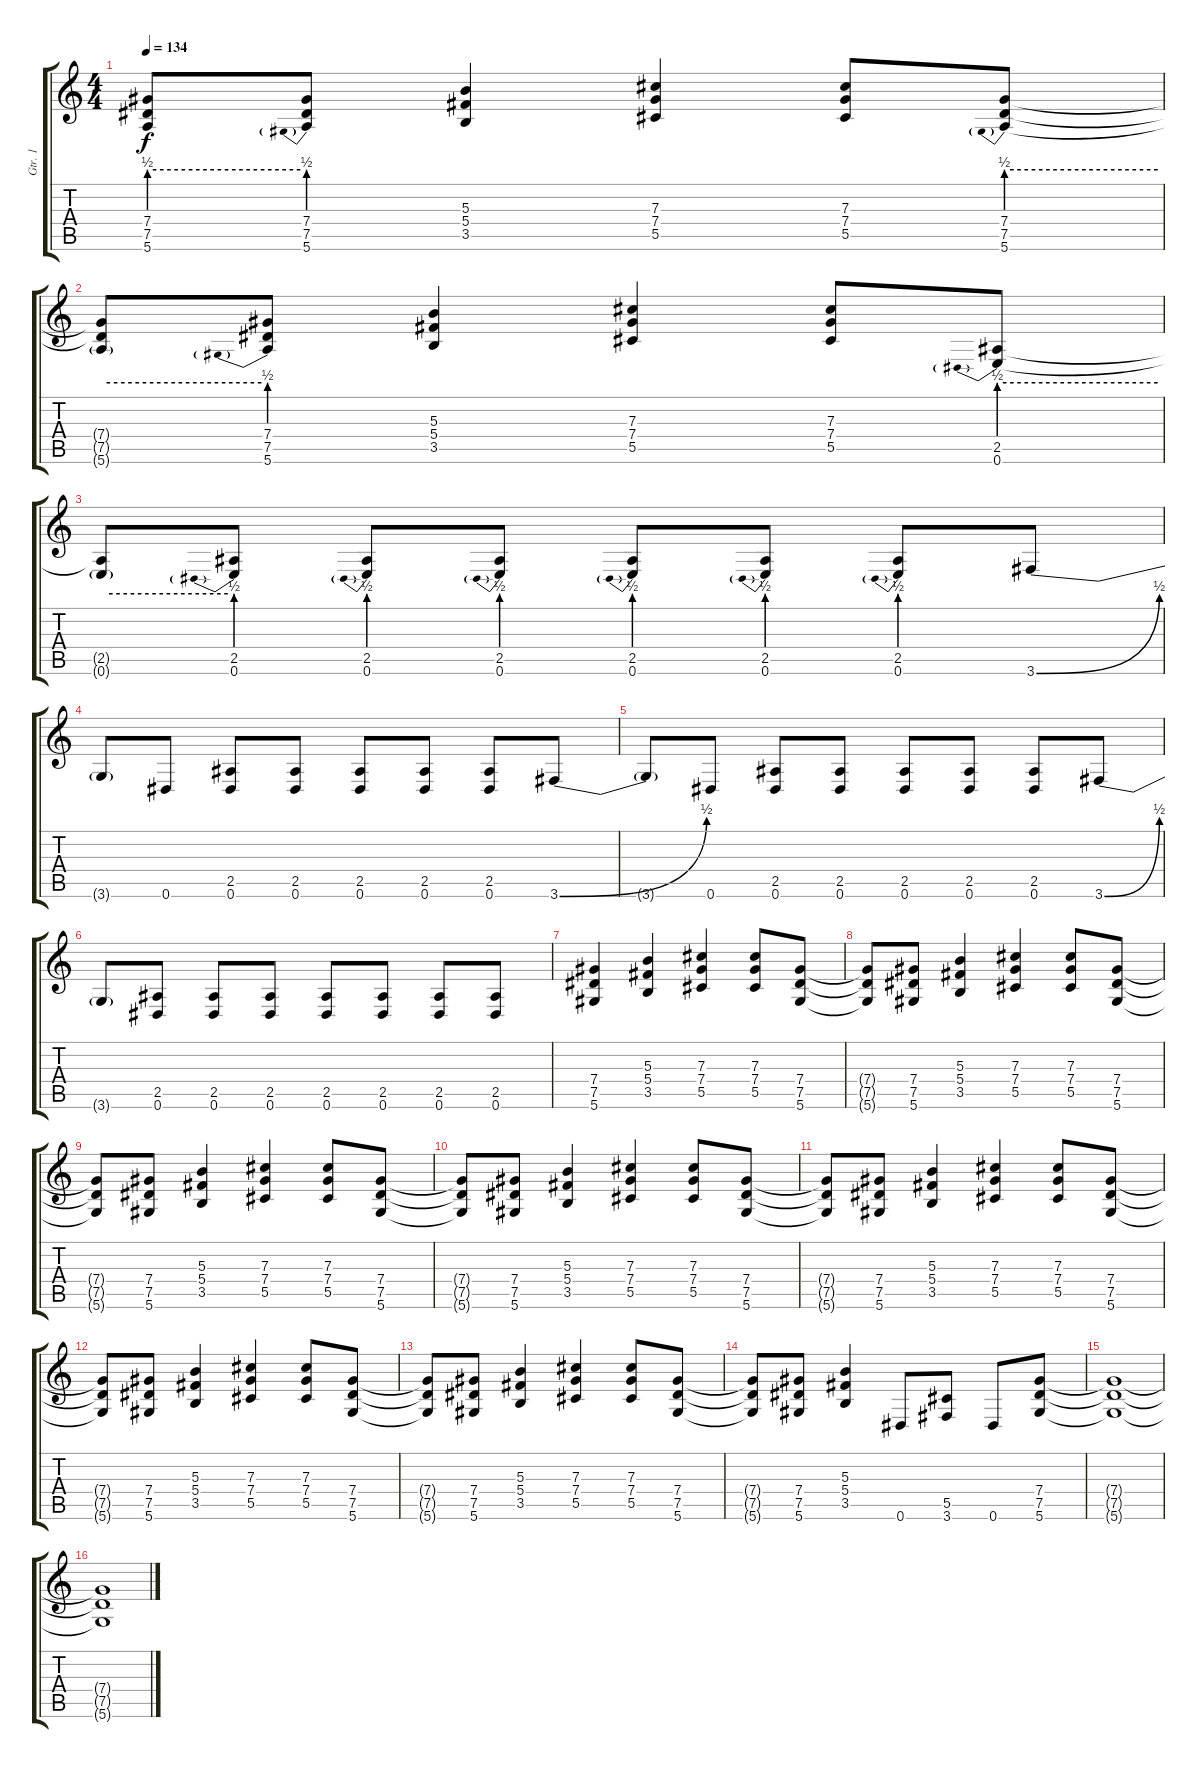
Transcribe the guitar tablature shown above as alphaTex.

\track ("Gtr. 1" "Gtr. 1") {instrument overdrivenguitar}
\staff {score tabs}
\tuning (Eb4 Bb3 Gb3 Db3 Ab2 Eb2) {hide}
\ts (4 4)
\tempo 134
\clef g2
\ks c
(7.4{t} 7.5{t} 5.6{be (hold 0 2 60 2) t}).8{dy f} (7.4 7.5 5.6{be (prebend 0 2 60 2)}).8 (5.3 5.4 3.5).4 (7.3 7.4 5.5).4 (7.3 7.4 5.5).8 (7.4 7.5 5.6{be (prebend 0 2 60 2)}).8 |
(7.4{t} 7.5{t} 5.6{be (hold 0 2 60 2) t}).8 (7.4 7.5 5.6{be (prebend 0 2 60 2)}).8 (5.3 5.4 3.5).4 (7.3 7.4 5.5).4 (7.3 7.4 5.5).8 (2.5 0.6{be (prebend 0 2 60 2)}).8 |
(2.5{t} 0.6{be (hold 0 2 60 2) t}).8 (2.5 0.6{be (prebend 0 2 60 2)}).8 (2.5 0.6{be (prebend 0 2 60 2)}).8 (2.5 0.6{be (prebend 0 2 60 2)}).8 (2.5 0.6{be (prebend 0 2 60 2)}).8 (2.5 0.6{be (prebend 0 2 60 2)}).8 (2.5 0.6{be (prebend 0 2 60 2)}).8 3.6{be (bend 0 0 60 2)}.8 |
3.6{t}.8 0.6.8 (2.5 0.6).8 (2.5 0.6).8 (2.5 0.6).8 (2.5 0.6).8 (2.5 0.6).8 3.6{be (bend 0 0 60 2)}.8 |
3.6{t}.8 0.6.8 (2.5 0.6).8 (2.5 0.6).8 (2.5 0.6).8 (2.5 0.6).8 (2.5 0.6).8 3.6{be (bend 0 0 60 2)}.8 |
3.6{t}.8 (2.5 0.6).8 (2.5 0.6).8 (2.5 0.6).8 (2.5 0.6).8 (2.5 0.6).8 (2.5 0.6).8 (2.5 0.6).8 |
(7.4 7.5 5.6).4 (5.3 5.4 3.5).4 (7.3 7.4 5.5).4 (7.3 7.4 5.5).8 (7.4 7.5 5.6).8 |
(7.4{t} 7.5{t} 5.6{t}).8 (7.4 7.5 5.6).8 (5.3 5.4 3.5).4 (7.3 7.4 5.5).4 (7.3 7.4 5.5).8 (7.4 7.5 5.6).8 |
(7.4{t} 7.5{t} 5.6{t}).8 (7.4 7.5 5.6).8 (5.3 5.4 3.5).4 (7.3 7.4 5.5).4 (7.3 7.4 5.5).8 (7.4 7.5 5.6).8 |
(7.4{t} 7.5{t} 5.6{t}).8 (7.4 7.5 5.6).8 (5.3 5.4 3.5).4 (7.3 7.4 5.5).4 (7.3 7.4 5.5).8 (7.4 7.5 5.6).8 |
(7.4{t} 7.5{t} 5.6{t}).8 (7.4 7.5 5.6).8 (5.3 5.4 3.5).4 (7.3 7.4 5.5).4 (7.3 7.4 5.5).8 (7.4 7.5 5.6).8 |
(7.4{t} 7.5{t} 5.6{t}).8 (7.4 7.5 5.6).8 (5.3 5.4 3.5).4 (7.3 7.4 5.5).4 (7.3 7.4 5.5).8 (7.4 7.5 5.6).8 |
(7.4{t} 7.5{t} 5.6{t}).8 (7.4 7.5 5.6).8 (5.3 5.4 3.5).4 (7.3 7.4 5.5).4 (7.3 7.4 5.5).8 (7.4 7.5 5.6).8 |
(7.4{t} 7.5{t} 5.6{t}).8 (7.4 7.5 5.6).8 (5.3 5.4 3.5).4 0.6.8 (5.5 3.6).8 0.6.8 (7.4 7.5 5.6).8 |
(7.4{t} 7.5{t} 5.6{t}).1 |
(7.4{t} 7.5{t} 5.6{t}).1
